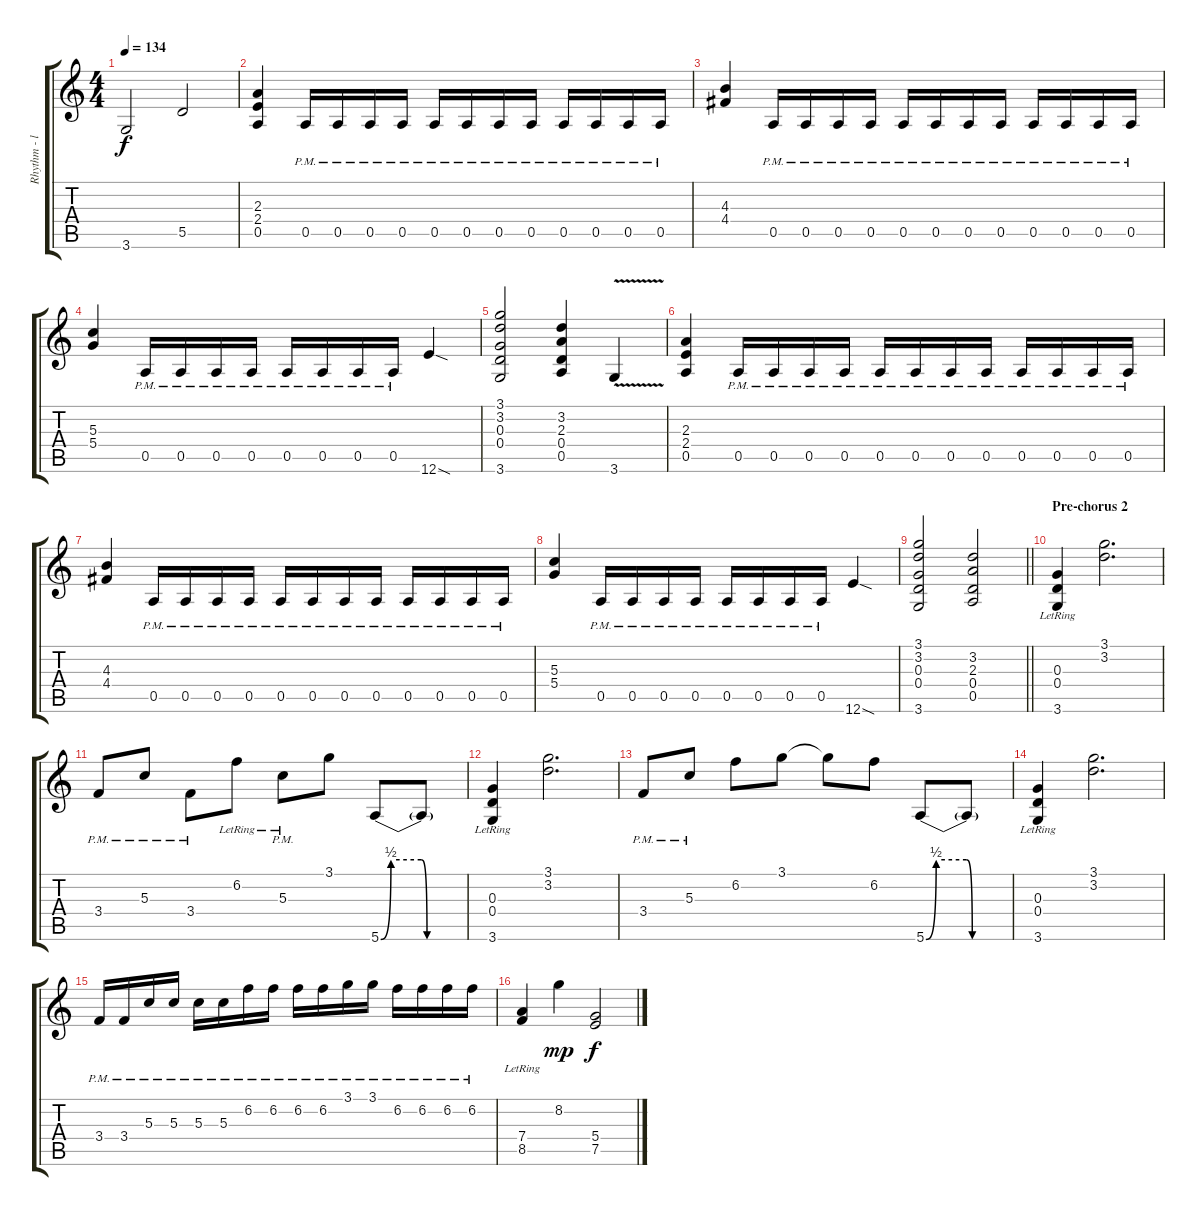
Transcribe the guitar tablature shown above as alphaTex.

\track ("Rhythm - left" "Rhythm - l") {instrument distortionguitar}
\staff {score tabs}
\tuning (E4 B3 G3 D3 A2 E2) {hide}
\ts (4 4)
\tempo 134
\clef g2
\ks aminor
3.6.2{dy f} 5.5.2 |
(2.3 2.4 0.5).4 0.5{pm}.16 0.5{pm}.16 0.5{pm}.16 0.5{pm}.16 0.5{pm}.16 0.5{pm}.16 0.5{pm}.16 0.5{pm}.16 0.5{pm}.16 0.5{pm}.16 0.5{pm}.16 0.5{pm}.16 |
(4.3 4.4).4 0.5{pm}.16 0.5{pm}.16 0.5{pm}.16 0.5{pm}.16 0.5{pm}.16 0.5{pm}.16 0.5{pm}.16 0.5{pm}.16 0.5{pm}.16 0.5{pm}.16 0.5{pm}.16 0.5{pm}.16 |
(5.3 5.4).4 0.5{pm}.16 0.5{pm}.16 0.5{pm}.16 0.5{pm}.16 0.5{pm}.16 0.5{pm}.16 0.5{pm}.16 0.5{pm}.16 12.6{sod}.4 |
(3.1 3.2 0.3 0.4 3.6).2 (3.2 2.3 0.4 0.5).4 3.6{v}.4 |
(2.3 2.4 0.5).4 0.5{pm}.16 0.5{pm}.16 0.5{pm}.16 0.5{pm}.16 0.5{pm}.16 0.5{pm}.16 0.5{pm}.16 0.5{pm}.16 0.5{pm}.16 0.5{pm}.16 0.5{pm}.16 0.5{pm}.16 |
(4.3 4.4).4 0.5{pm}.16 0.5{pm}.16 0.5{pm}.16 0.5{pm}.16 0.5{pm}.16 0.5{pm}.16 0.5{pm}.16 0.5{pm}.16 0.5{pm}.16 0.5{pm}.16 0.5{pm}.16 0.5{pm}.16 |
(5.3 5.4).4 0.5{pm}.16 0.5{pm}.16 0.5{pm}.16 0.5{pm}.16 0.5{pm}.16 0.5{pm}.16 0.5{pm}.16 0.5{pm}.16 12.6{sod}.4 |
\barLineRight lightlight
(3.1 3.2 0.3 0.4 3.6).2 (3.2 2.3 0.4 0.5).2 |
\section ("" "Pre-chorus 2")
(0.3{lr} 0.4{lr} 3.6{lr}).4 (3.1 3.2).2{d} |
3.4{pm}.8 5.3{pm}.8 3.4{pm}.8 6.2{lr}.8 5.3{pm lr}.8 3.1.8 5.6{be (custom 0 0 7 2 28 2 32 0 60 0)}.8 5.6{t}.8 |
(0.3{lr} 0.4{lr} 3.6{lr}).4 (3.1 3.2).2{d} |
3.4{pm}.8 5.3{pm}.8 6.2.8 3.1.8 3.1{t}.8 6.2.8 5.6{be (custom 0 0 7 2 28 2 32 0 60 0)}.8 5.6{t}.8 |
(0.3{lr} 0.4{lr} 3.6{lr}).4 (3.1 3.2).2{d} |
3.4{pm}.16 3.4{pm}.16 5.3{pm}.16 5.3{pm}.16 5.3{pm}.16 5.3{pm}.16 6.2{pm}.16 6.2{pm}.16 6.2{pm}.16 6.2{pm}.16 3.1{pm}.16 3.1{pm}.16 6.2{pm}.16 6.2{pm}.16 6.2{pm}.16 6.2{pm}.16 |
(7.4{lr} 8.5{lr}).4 8.2.4{dy mp} (5.4 7.5).2{dy f}
